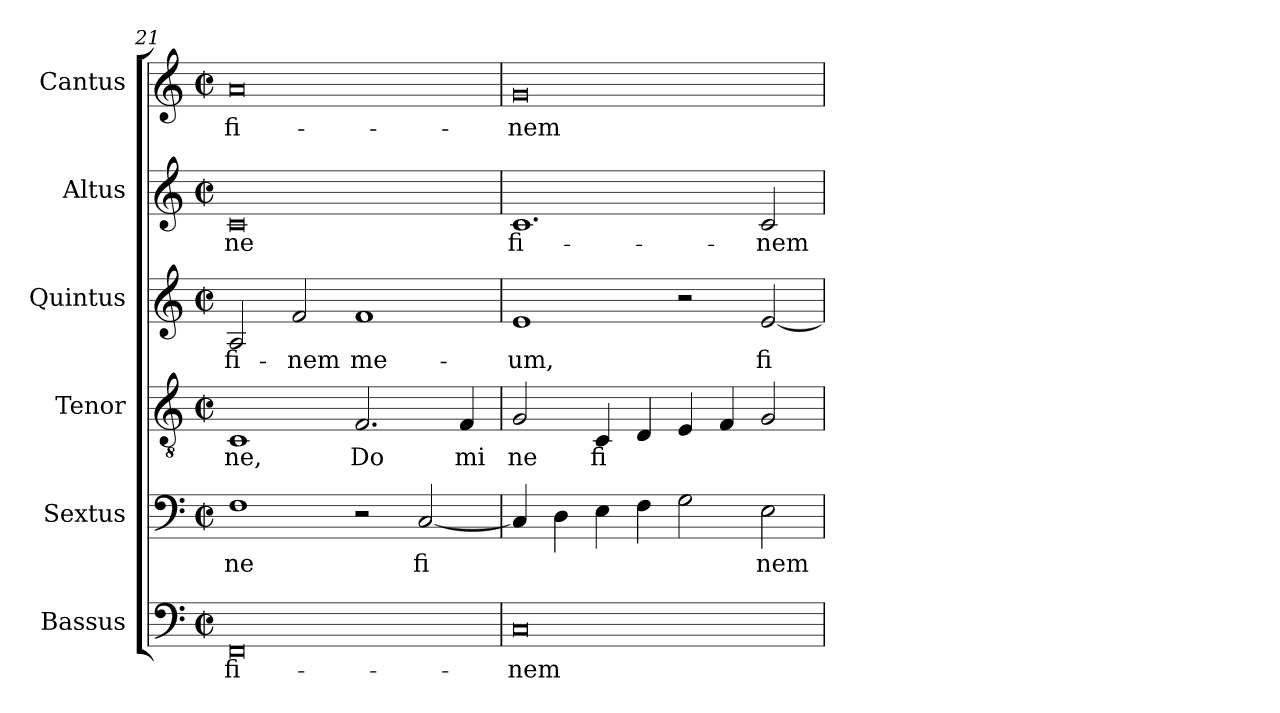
**kern	**text	**kern	**text	**kern	**text	**kern	**text	**kern	**text	**kern	**text
*part6	*part6	*part5	*part5	*part4	*part4	*part3	*part3	*part2	*part2	*part1	*part1
*staff6	*staff6	*staff5	*staff5	*staff4	*staff4	*staff3	*staff3	*staff2	*staff2	*staff1	*staff1
*I"Bassus	*	*I"Sextus	*	*I"Tenor	*	*I"Quintus	*	*I"Altus	*	*I"Cantus	*
*clefF4	*	*clefF4	*	*clefGv2	*	*clefG2	*	*clefG2	*	*clefG2	*
*k[]	*	*k[]	*	*k[]	*	*k[]	*	*k[]	*	*k[]	*
*C:	*	*C:	*	*C:	*	*C:	*	*C:	*	*C:	*
*M2/2	*	*M2/2	*	*M2/2	*	*M2/2	*	*M2/2	*	*M2/2	*
*met(c|)	*	*met(c|)	*	*met(c|)	*	*met(c|)	*	*met(c|)	*	*met(c|)	*
=21	=21	=21	=21	=21	=21	=21	=21	=21	=21	=21	=21
!	!LO:LY:b:cj	!	!LO:LY:b:cj	!	!LO:LY:b:cj	!	!LO:LY:b:cj	!	!LO:LY:b:cj	!	!LO:LY:b:cj
0FF	fi-	1F	-ne	1C	ne,	2A/	fi-	0c	-ne	0a	fi-
!	!	!	!	!	!	!	!LO:LY:b:cj	!	!	!	!
.	.	.	.	.	.	2f/	-nem	.	.	.	.
!	!	!	!	!	!LO:LY:b:cj	!	!LO:LY:b:cj	!	!	!	!
.	.	2r	.	2.F/	Do	1f	me-	.	.	.	.
!	!	!	!LO:LY:b:cj	!	!	!	!	!	!	!	!
.	.	[<2C/	fi-	.	.	.	.	.	.	.	.
!	!	!	!	!	!LO:LY:b:cj	!	!	!	!	!	!
.	.	.	.	4F/	mi	.	.	.	.	.	.
=22	=22	=22	=22	=22	=22	=22	=22	=22	=22	=22	=22
!	!LO:LY:b:cj	!	!LO:LY:b:cj	!	!LO:LY:b:cj	!	!LO:LY:b:cj	!	!LO:LY:b:cj	!	!LO:LY:b:cj
0C	-nem	4C/]	--	2G/	ne	1e	-um,	1.c	fi-	0g	-nem
!	!	!	!LO:LY:b:cj	!	!	!	!	!	!	!	!
.	.	4D\	--	.	.	.	.	.	.	.	.
!	!	!	!LO:LY:b:cj	!	!LO:LY:b:cj	!	!	!	!	!	!
.	.	4E\	--	4C/	fi	.	.	.	.	.	.
!	!	!	!LO:LY:b:cj	!	!LO:LY:b:cj	!	!	!	!	!	!
.	.	4F\	--	4D/	.	.	.	.	.	.	.
!	!	!	!LO:LY:b:cj	!	!LO:LY:b:cj	!	!	!	!	!	!
.	.	2G\	--	4E/	.	2r	.	.	.	.	.
!	!	!	!	!	!LO:LY:b:cj	!	!	!	!	!	!
.	.	.	.	4F/	.	.	.	.	.	.	.
!	!	!	!LO:LY:b:cj	!	!LO:LY:b:cj	!	!LO:LY:b:cj	!	!LO:LY:b:cj	!	!
.	.	2E\	-nem	2G/	.	[<2e/	fi-	2c/	-nem	.	.
=	=	=	=	=	=	=	=	=	=	=	=
*-	*-	*-	*-	*-	*-	*-	*-	*-	*-	*-	*-
